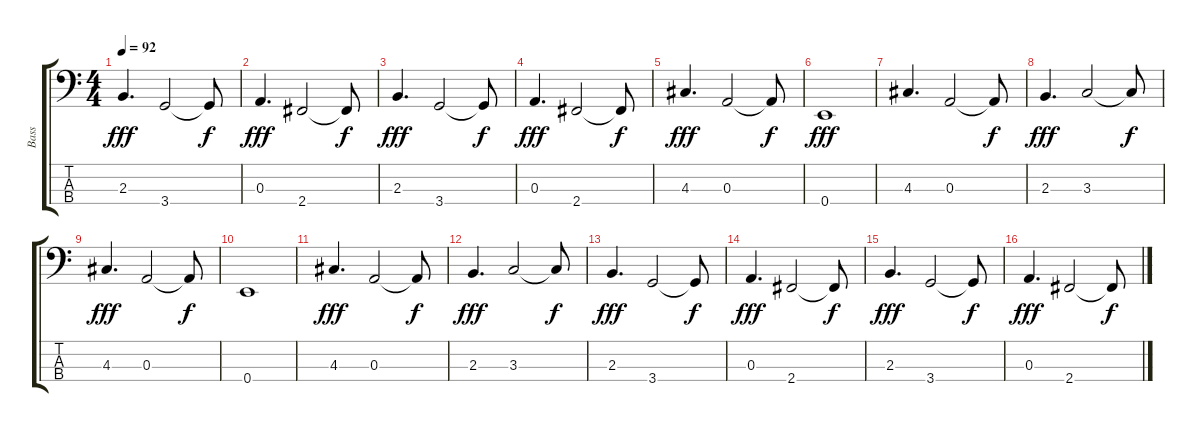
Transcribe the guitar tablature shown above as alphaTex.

\track ("Bass" "Bass") {instrument electricbassfinger}
\staff {score tabs}
\tuning (G2 D2 A1 E1) {hide}
\ts (4 4)
\tempo 92
\clef f4
\ks c
2.3.4{d dy fff} 3.4.2 3.4{t}.8{dy f} |
0.3.4{d dy fff} 2.4.2 2.4{t}.8{dy f} |
2.3.4{d dy fff} 3.4.2 3.4{t}.8{dy f} |
0.3.4{d dy fff} 2.4.2 2.4{t}.8{dy f} |
4.3.4{d dy fff} 0.3.2 0.3{t}.8{dy f} |
0.4.1{dy fff} |
4.3.4{d} 0.3.2 0.3{t}.8{dy f} |
2.3.4{d dy fff} 3.3.2 3.3{t}.8{dy f} |
4.3.4{d dy fff} 0.3.2 0.3{t}.8{dy f} |
0.4.1 |
4.3.4{d dy fff} 0.3.2 0.3{t}.8{dy f} |
2.3.4{d dy fff} 3.3.2 3.3{t}.8{dy f} |
2.3.4{d dy fff} 3.4.2 3.4{t}.8{dy f} |
0.3.4{d dy fff} 2.4.2 2.4{t}.8{dy f} |
2.3.4{d dy fff} 3.4.2 3.4{t}.8{dy f} |
0.3.4{d dy fff} 2.4.2 2.4{t}.8{dy f}
